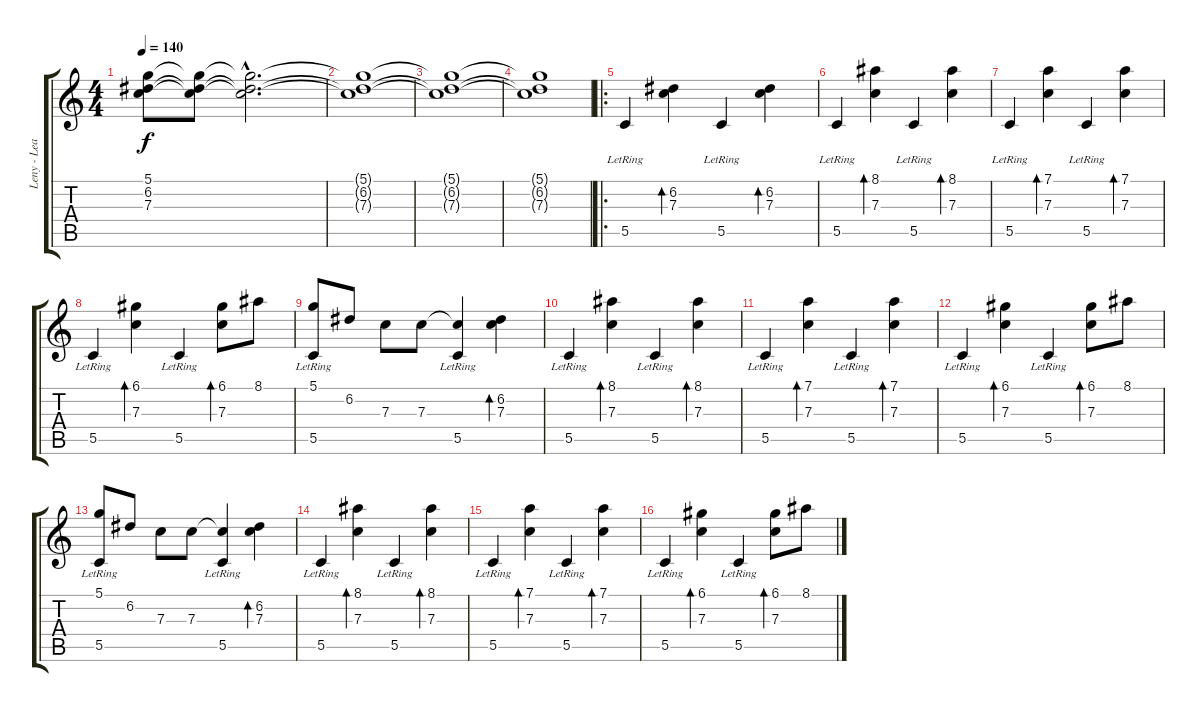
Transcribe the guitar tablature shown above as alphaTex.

\track ("Leny - Lead/Rhythm" "Leny - Lea") {instrument distortionguitar}
\staff {score tabs}
\tuning (D4 A3 F3 C3 G2 D2) {hide}
\ts (4 4)
\tempo 140
\clef g2
\ks c
(5.1 6.2 7.3).8{dy f volume 0 instrument lead6voice} (5.1{t} 6.2{t} 7.3{t}).8{volume 13} (5.1{hac t} 6.2{hac t} 7.3{hac t}).2{d} |
(5.1{t} 6.2{t} 7.3{t}).1 |
(5.1{t} 6.2{t} 7.3{t}).1 |
(5.1{t} 6.2{t} 7.3{t}).1{instrument acousticguitarnylon} |
\ro
5.5{lr}.4 (6.2 7.3).4{bd 480} 5.5{lr}.4 (6.2 7.3).4{bd 480} |
5.5{lr}.4 (8.1 7.3).4{bd 480} 5.5{lr}.4 (8.1 7.3).4{bd 480} |
5.5{lr}.4 (7.1 7.3).4{bd 480} 5.5{lr}.4 (7.1 7.3).4{bd 480} |
5.5{lr}.4 (6.1 7.3).4{bd 480} 5.5{lr}.4 (6.1 7.3).8{bd 480} 8.1.8 |
(5.1 5.5{lr}).8 6.2.8 7.3.8 7.3.8 (7.3{t} 5.5{lr}).4 (6.2 7.3).4{bd 480} |
5.5{lr}.4 (8.1 7.3).4{bd 480} 5.5{lr}.4 (8.1 7.3).4{bd 480} |
5.5{lr}.4 (7.1 7.3).4{bd 480} 5.5{lr}.4 (7.1 7.3).4{bd 480} |
5.5{lr}.4 (6.1 7.3).4{bd 480} 5.5{lr}.4 (6.1 7.3).8{bd 480} 8.1.8 |
(5.1 5.5{lr}).8 6.2.8 7.3.8 7.3.8 (7.3{t} 5.5{lr}).4 (6.2 7.3).4{bd 480} |
5.5{lr}.4 (8.1 7.3).4{bd 480} 5.5{lr}.4 (8.1 7.3).4{bd 480} |
5.5{lr}.4 (7.1 7.3).4{bd 480} 5.5{lr}.4 (7.1 7.3).4{bd 480} |
5.5{lr}.4 (6.1 7.3).4{bd 480} 5.5{lr}.4 (6.1 7.3).8{bd 480} 8.1.8
